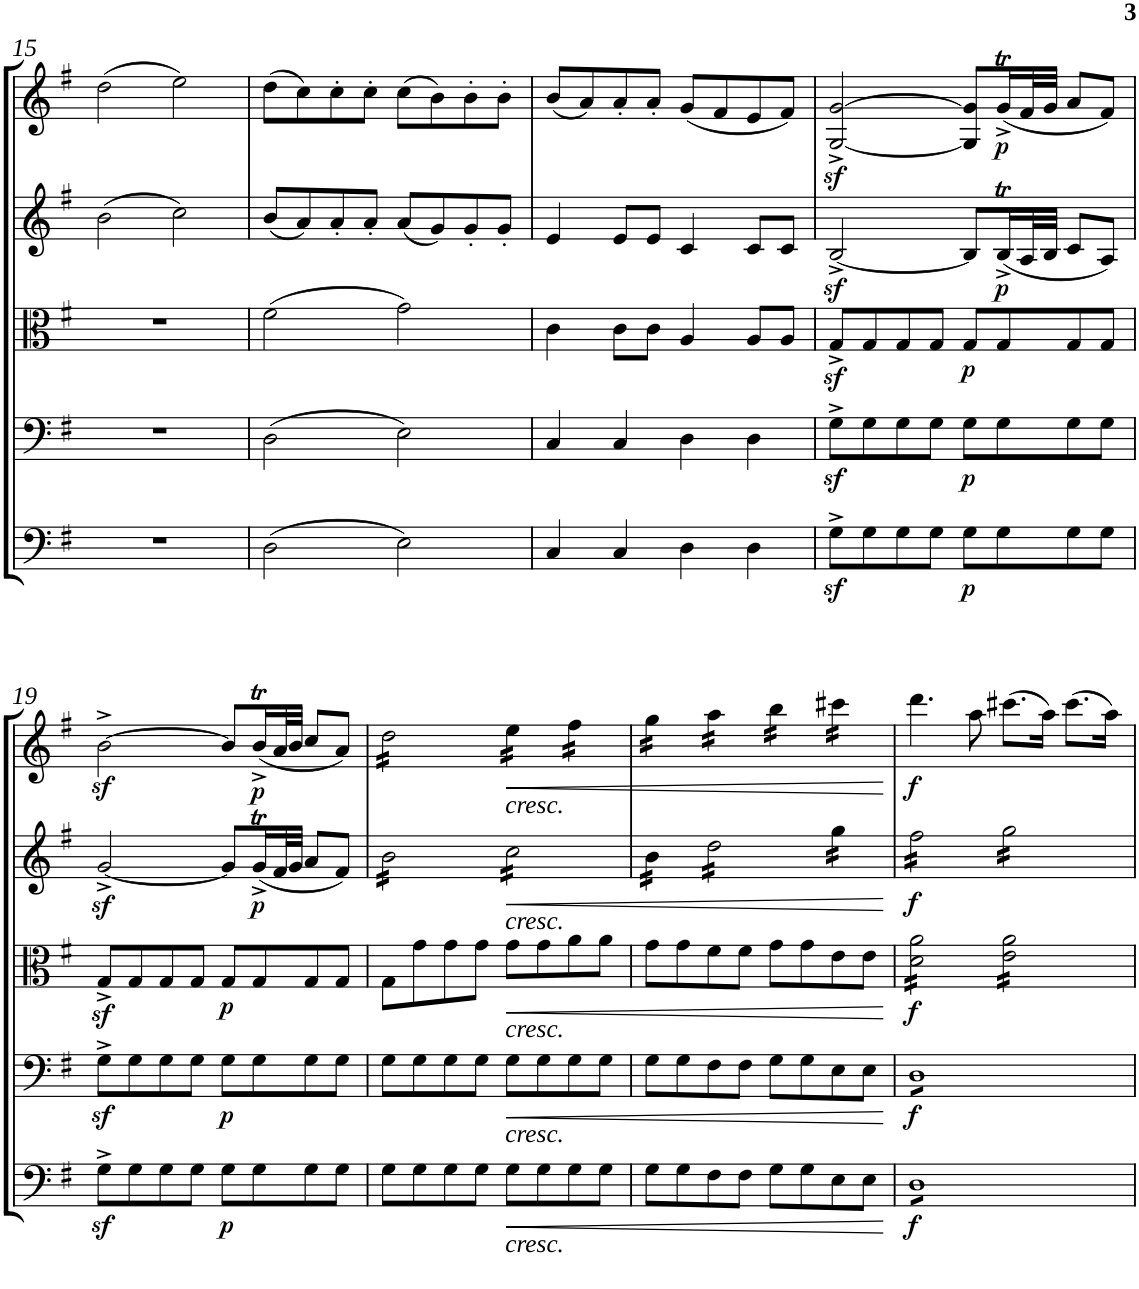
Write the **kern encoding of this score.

**kern	**dynam	**kern	**dynam	**kern	**dynam	**kern	**dynam	**kern	**dynam
*part5	*part5	*part4	*part4	*part3	*part3	*part2	*part2	*part1	*part1
*staff5	*staff5	*staff4	*staff4	*staff3	*staff3	*staff2	*staff2	*staff1	*staff1
*I"Basso	*	*I"Violoncello	*	*I"Viola	*	*I"Violino II	*	*I"Violino I	*
!!LO:PB:g=z
*clefF4	*	*clefF4	*	*clefC3	*	*clefG2	*	*clefG2	*
*Trd7c12	*	*	*	*	*	*	*	*	*
*k[f#]	*	*k[f#]	*	*k[f#]	*	*k[f#]	*	*k[f#]	*
*M4/4	*	*M4/4	*	*M4/4	*	*M4/4	*	*M4/4	*
*met(c)	*	*met(c)	*	*met(c)	*	*met(c)	*	*met(c)	*
=15	=15	=15	=15	=15	=15	=15	=15	=15	=15
1r	.	1r	.	1r	.	(>2b\	.	(>2dd\	.
.	.	.	.	.	.	2cc\)	.	2ee\)	.
=16	=16	=16	=16	=16	=16	=16	=16	=16	=16
(>2D\	.	(>2D\	.	(>2f#\	.	(<8b/L	.	(>8dd\L	.
.	.	.	.	.	.	8a/)	.	8cc\)	.
.	.	.	.	.	.	8a'/	.	8cc'\	.
.	.	.	.	.	.	8a'/J	.	8cc'\J	.
2E\)	.	2E\)	.	2g\)	.	(<8a/L	.	(>8cc\L	.
.	.	.	.	.	.	8g/)	.	8b\)	.
.	.	.	.	.	.	8g'/	.	8b'\	.
.	.	.	.	.	.	8g'/J	.	8b'\J	.
=17	=17	=17	=17	=17	=17	=17	=17	=17	=17
4C/	.	4C/	.	4c\	.	4e/	.	(<8b/L	.
.	.	.	.	.	.	.	.	8a/)	.
4C/	.	4C/	.	8c\L	.	8e/L	.	8a'/	.
.	.	.	.	8c\J	.	8e/J	.	8a'/J	.
4D\	.	4D\	.	4A/	.	4c/	.	(<8g/L	.
.	.	.	.	.	.	.	.	8f#/	.
4D\	.	4D\	.	8A/L	.	8c/L	.	8e/	.
.	.	.	.	8A/J	.	8c/J	.	8f#/J)	.
=18	=18	=18	=18	=18	=18	=18	=18	=18	=18
8Gz<^\L	.	8Gz<^\L	.	8Gz<^/L	.	[2Bz<^/	.	[2G/z<^ [2g/z<^	.
8G\	.	8G\	.	8G/	.	.	.	.	.
8G\	.	8G\	.	8G/	.	.	.	.	.
8G\J	.	8G\J	.	8G/J	.	.	.	.	.
!	!LO:DY:b	!	!LO:DY:b	!	!LO:DY:b	!	!	!	!
8G\L	p	8G\L	p	8G/L	p	8B/L]	.	8G/] 8g/]L	.
!	!	!	!	!	!	!	!LO:DY:b	!	!LO:DY:b
8G\	.	8G\	.	8G/	.	(<16Bt^/L	p	(<16gT^/L	p
.	.	.	.	.	.	32A/L	.	32f#/L	.
.	.	.	.	.	.	32B/JJJ	.	32g/JJJ	.
8G\	.	8G\	.	8G/	.	8c/L	.	8a/L	.
8G\J	.	8G\J	.	8G/J	.	8A/J)	.	8f#/J)	.
!!LO:LB:g=z
=19	=19	=19	=19	=19	=19	=19	=19	=19	=19
8Gz<^\L	.	8Gz<^\L	.	8Gz<^/L	.	[2gz<^/	.	[2bz<^\	.
8G\	.	8G\	.	8G/	.	.	.	.	.
8G\	.	8G\	.	8G/	.	.	.	.	.
8G\J	.	8G\J	.	8G/J	.	.	.	.	.
!	!LO:DY:b	!	!LO:DY:b	!	!LO:DY:b	!	!	!	!
8G\L	p	8G\L	p	8G/L	p	8g/L]	.	8b/L]	.
!	!	!	!	!	!	!	!LO:DY:b	!	!LO:DY:b
8G\	.	8G\	.	8G/	.	(<16gT^/L	p	(<16bt^/L	p
.	.	.	.	.	.	32f#/L	.	32a/L	.
.	.	.	.	.	.	32g/JJJ	.	32b/JJJ	.
8G\	.	8G\	.	8G/	.	8a/L	.	8cc/L	.
8G\J	.	8G\J	.	8G/J	.	8f#/J)	.	8a/J)	.
=20	=20	=20	=20	=20	=20	=20	=20	=20	=20
*	*	*	*	*	*	*tremolo	*	*	*
*	*	*	*	*	*	*	*	*tremolo	*
8G\L	.	8G\L	.	8G\L	.	16b\LL	.	16dd\LL	.
.	.	.	.	.	.	16b\	.	16dd\	.
8G\	.	8G\	.	8g\	.	16b\	.	16dd\	.
.	.	.	.	.	.	16b\	.	16dd\	.
8G\	.	8G\	.	8g\	.	16b\	.	16dd\	.
.	.	.	.	.	.	16b\	.	16dd\	.
8G\J	.	8G\J	.	8g\J	.	16b\	.	16dd\	.
.	.	.	.	.	.	16b\JJ	.	16dd\JJ	.
!	!	!	!	!	!	!	!	!LO:TX:b:i:t=cresc.	!
!	!	!	!	!	!	!LO:TX:b:i:t=cresc.	!	!	!
!	!	!	!	!LO:TX:b:i:t=cresc.	!	!	!	!	!
!	!	!LO:TX:b:i:t=cresc.	!	!	!	!	!	!	!
!LO:TX:b:i:t=cresc.	!	!	!	!	!	!	!	!	!
!	!LO:HP:b	!	!LO:HP:b	!	!LO:HP:b	!	!LO:HP:b	!	!LO:HP:b
8G\L	<	8G\L	<	8g\L	<	16cc\LL	<	16ee\LL	<
.	.	.	.	.	.	16cc\	.	16ee\	.
8G\	.	8G\	.	8g\	.	16cc\	.	16ee\	.
.	.	.	.	.	.	16cc\	.	16ee\JJ	.
8G\	.	8G\	.	8a\	.	16cc\	.	16ff#\LL	.
.	.	.	.	.	.	16cc\	.	16ff#\	.
8G\J	.	8G\J	.	8a\J	.	16cc\	.	16ff#\	.
.	.	.	.	.	.	16cc\JJ	.	16ff#\JJ	.
=21	=21	=21	=21	=21	=21	=21	=21	=21	=21
8G\L	.	8G\L	.	8g\L	.	16b\LL	.	16gg\LL	.
.	.	.	.	.	.	16b\	.	16gg\	.
8G\	.	8G\	.	8g\	.	16b\	.	16gg\	.
.	.	.	.	.	.	16b\JJ	.	16gg\JJ	.
8F#\	.	8F#\	.	8f#\	.	16dd\LL	.	16aa\LL	.
.	.	.	.	.	.	16dd\	.	16aa\	.
8F#\J	.	8F#\J	.	8f#\J	.	16dd\	.	16aa\	.
.	.	.	.	.	.	16dd\	.	16aa\JJ	.
8G\L	.	8G\L	.	8g\L	.	16dd\	.	16bb\LL	.
.	.	.	.	.	.	16dd\	.	16bb\	.
8G\	.	8G\	.	8g\	.	16dd\	.	16bb\	.
.	.	.	.	.	.	16dd\JJ	.	16bb\JJ	.
8E\	.	8E\	.	8e\	.	16gg\LL	.	16ccc#X\LL	.
.	.	.	.	.	.	16gg\	.	16ccc#X\	.
8E\J	.	8E\J	.	8e\J	.	16gg\	.	16ccc#X\	.
.	.	.	.	.	.	16gg\JJ	.	16ccc#X\JJ	.
*	*	*	*	*	*	*	*	*Xtremolo	*
.	[	.	[	.	[	.	[	.	[
=22	=22	=22	=22	=22	=22	=22	=22	=22	=22
!	!LO:DY:b	!	!LO:DY:b	!	!LO:DY:b	!	!LO:DY:b	!	!LO:DY:b
*tremolo	*	*	*	*	*	*	*	*	*
*	*	*tremolo	*	*	*	*	*	*	*
*	*	*	*	*tremolo	*	*	*	*	*
8DL	f	8DL	f	16d\ 16a\LL	f	16ff#\LL	f	4.ddd\	f
.	.	.	.	16d\ 16a\	.	16ff#\	.	.	.
8D	.	8D	.	16d\ 16a\	.	16ff#\	.	.	.
.	.	.	.	16d\ 16a\	.	16ff#\	.	.	.
8D	.	8D	.	16d\ 16a\	.	16ff#\	.	.	.
.	.	.	.	16d\ 16a\	.	16ff#\	.	.	.
8D	.	8D	.	16d\ 16a\	.	16ff#\	.	8aa\	.
.	.	.	.	16d\ 16a\JJ	.	16ff#\JJ	.	.	.
8D	.	8D	.	16e\ 16a\LL	.	16gg\LL	.	(>8.ccc#X\L	.
.	.	.	.	16e\ 16a\	.	16gg\	.	.	.
8D	.	8D	.	16e\ 16a\	.	16gg\	.	.	.
.	.	.	.	16e\ 16a\	.	16gg\	.	16aa\Jk)	.
8D	.	8D	.	16e\ 16a\	.	16gg\	.	(>8.ccc#\L	.
.	.	.	.	16e\ 16a\	.	16gg\	.	.	.
8DJ	.	8DJ	.	16e\ 16a\	.	16gg\	.	.	.
*	*	*Xtremolo	*	*	*	*	*	*	*
*Xtremolo	*	*	*	*	*	*	*	*	*
.	.	.	.	16e\ 16a\JJ	.	16gg\JJ	.	16aa\Jk)	.
*	*	*	*	*	*	*Xtremolo	*	*	*
*	*	*	*	*Xtremolo	*	*	*	*	*
=	=	=	=	=	=	=	=	=	=
*-	*-	*-	*-	*-	*-	*-	*-	*-	*-
